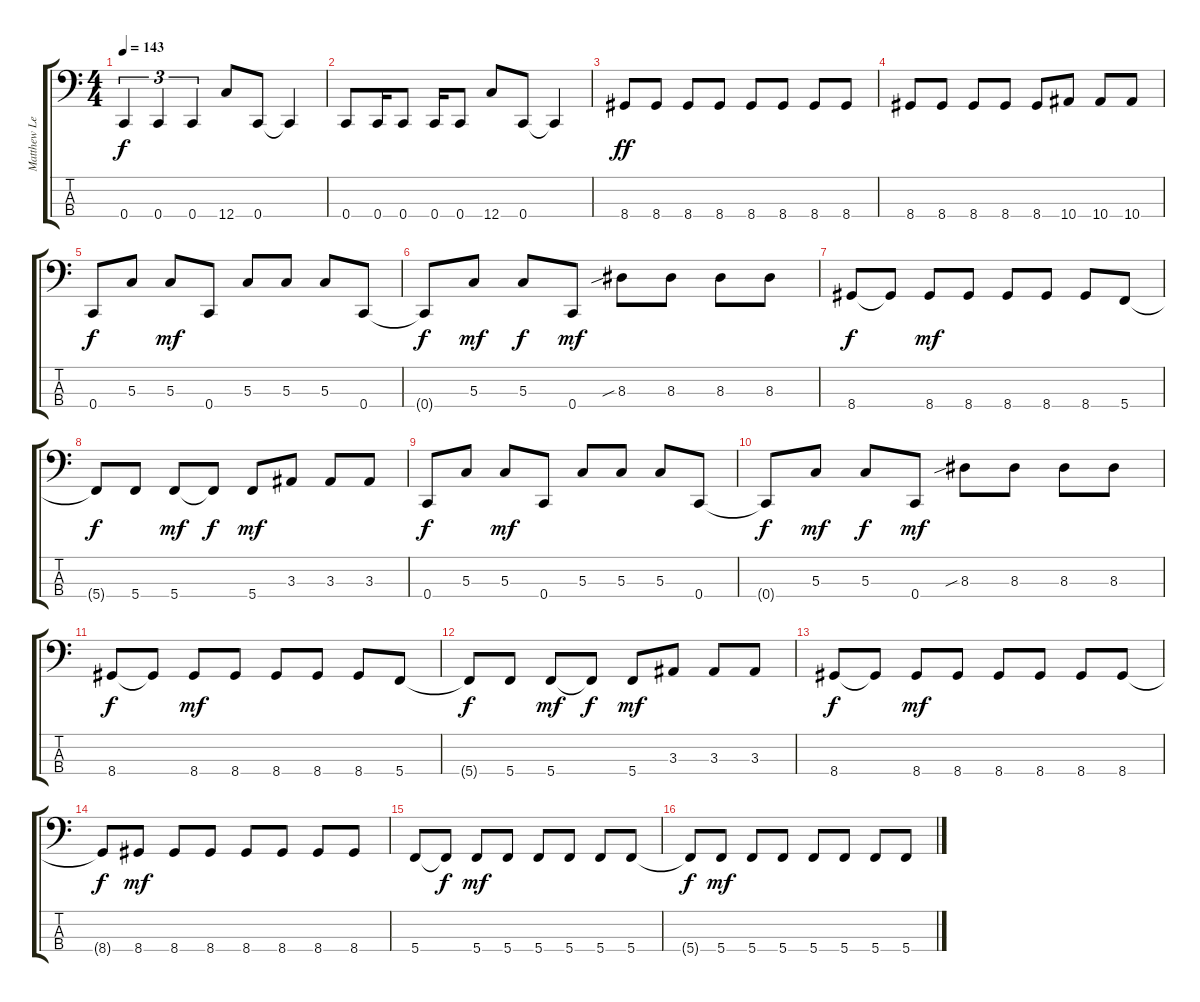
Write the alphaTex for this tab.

\track ("Matthew Leone" "Matthew Le") {instrument electricbassfinger}
\staff {score tabs}
\tuning (F2 C2 G1 C1) {hide}
\ts (4 4)
\tempo 143
\clef f4
\ks c
0.4.4{tu (3 2) dy f} 0.4.4{tu (3 2)} 0.4.4{tu (3 2)} 12.4.8 0.4.8 0.4{t}.4 |
0.4.8 0.4.16 0.4.8 0.4.16 0.4.8 12.4.8 0.4.8 0.4{t}.4 |
8.4.8{dy ff} 8.4.8 8.4.8 8.4.8 8.4.8 8.4.8 8.4.8 8.4.8 |
8.4.8 8.4.8 8.4.8 8.4.8 8.4.8 10.4.8 10.4.8 10.4.8 |
0.4.8{dy f} 5.3.8 5.3.8{dy mf} 0.4.8 5.3.8 5.3.8 5.3.8 0.4.8 |
0.4{t}.8{dy f} 5.3.8{dy mf} 5.3.8{dy f} 0.4.8{dy mf} 8.3{sib}.8 8.3.8 8.3.8 8.3.8 |
8.4.8{dy f} 8.4{t}.8 8.4.8{dy mf} 8.4.8 8.4.8 8.4.8 8.4.8 5.4.8 |
5.4{t}.8{dy f} 5.4.8 5.4.8{dy mf} 5.4{t}.8{dy f} 5.4.8{dy mf} 3.3.8 3.3.8 3.3.8 |
0.4.8{dy f} 5.3.8 5.3.8{dy mf} 0.4.8 5.3.8 5.3.8 5.3.8 0.4.8 |
0.4{t}.8{dy f} 5.3.8{dy mf} 5.3.8{dy f} 0.4.8{dy mf} 8.3{sib}.8 8.3.8 8.3.8 8.3.8 |
8.4.8{dy f} 8.4{t}.8 8.4.8{dy mf} 8.4.8 8.4.8 8.4.8 8.4.8 5.4.8 |
5.4{t}.8{dy f} 5.4.8 5.4.8{dy mf} 5.4{t}.8{dy f} 5.4.8{dy mf} 3.3.8 3.3.8 3.3.8 |
8.4.8{dy f} 8.4{t}.8 8.4.8{dy mf} 8.4.8 8.4.8 8.4.8 8.4.8 8.4.8 |
8.4{t}.8{dy f} 8.4.8{dy mf} 8.4.8 8.4.8 8.4.8 8.4.8 8.4.8 8.4.8 |
5.4.8 5.4{t}.8{dy f} 5.4.8{dy mf} 5.4.8 5.4.8 5.4.8 5.4.8 5.4.8 |
5.4{t}.8{dy f} 5.4.8{dy mf} 5.4.8 5.4.8 5.4.8 5.4.8 5.4.8 5.4.8
